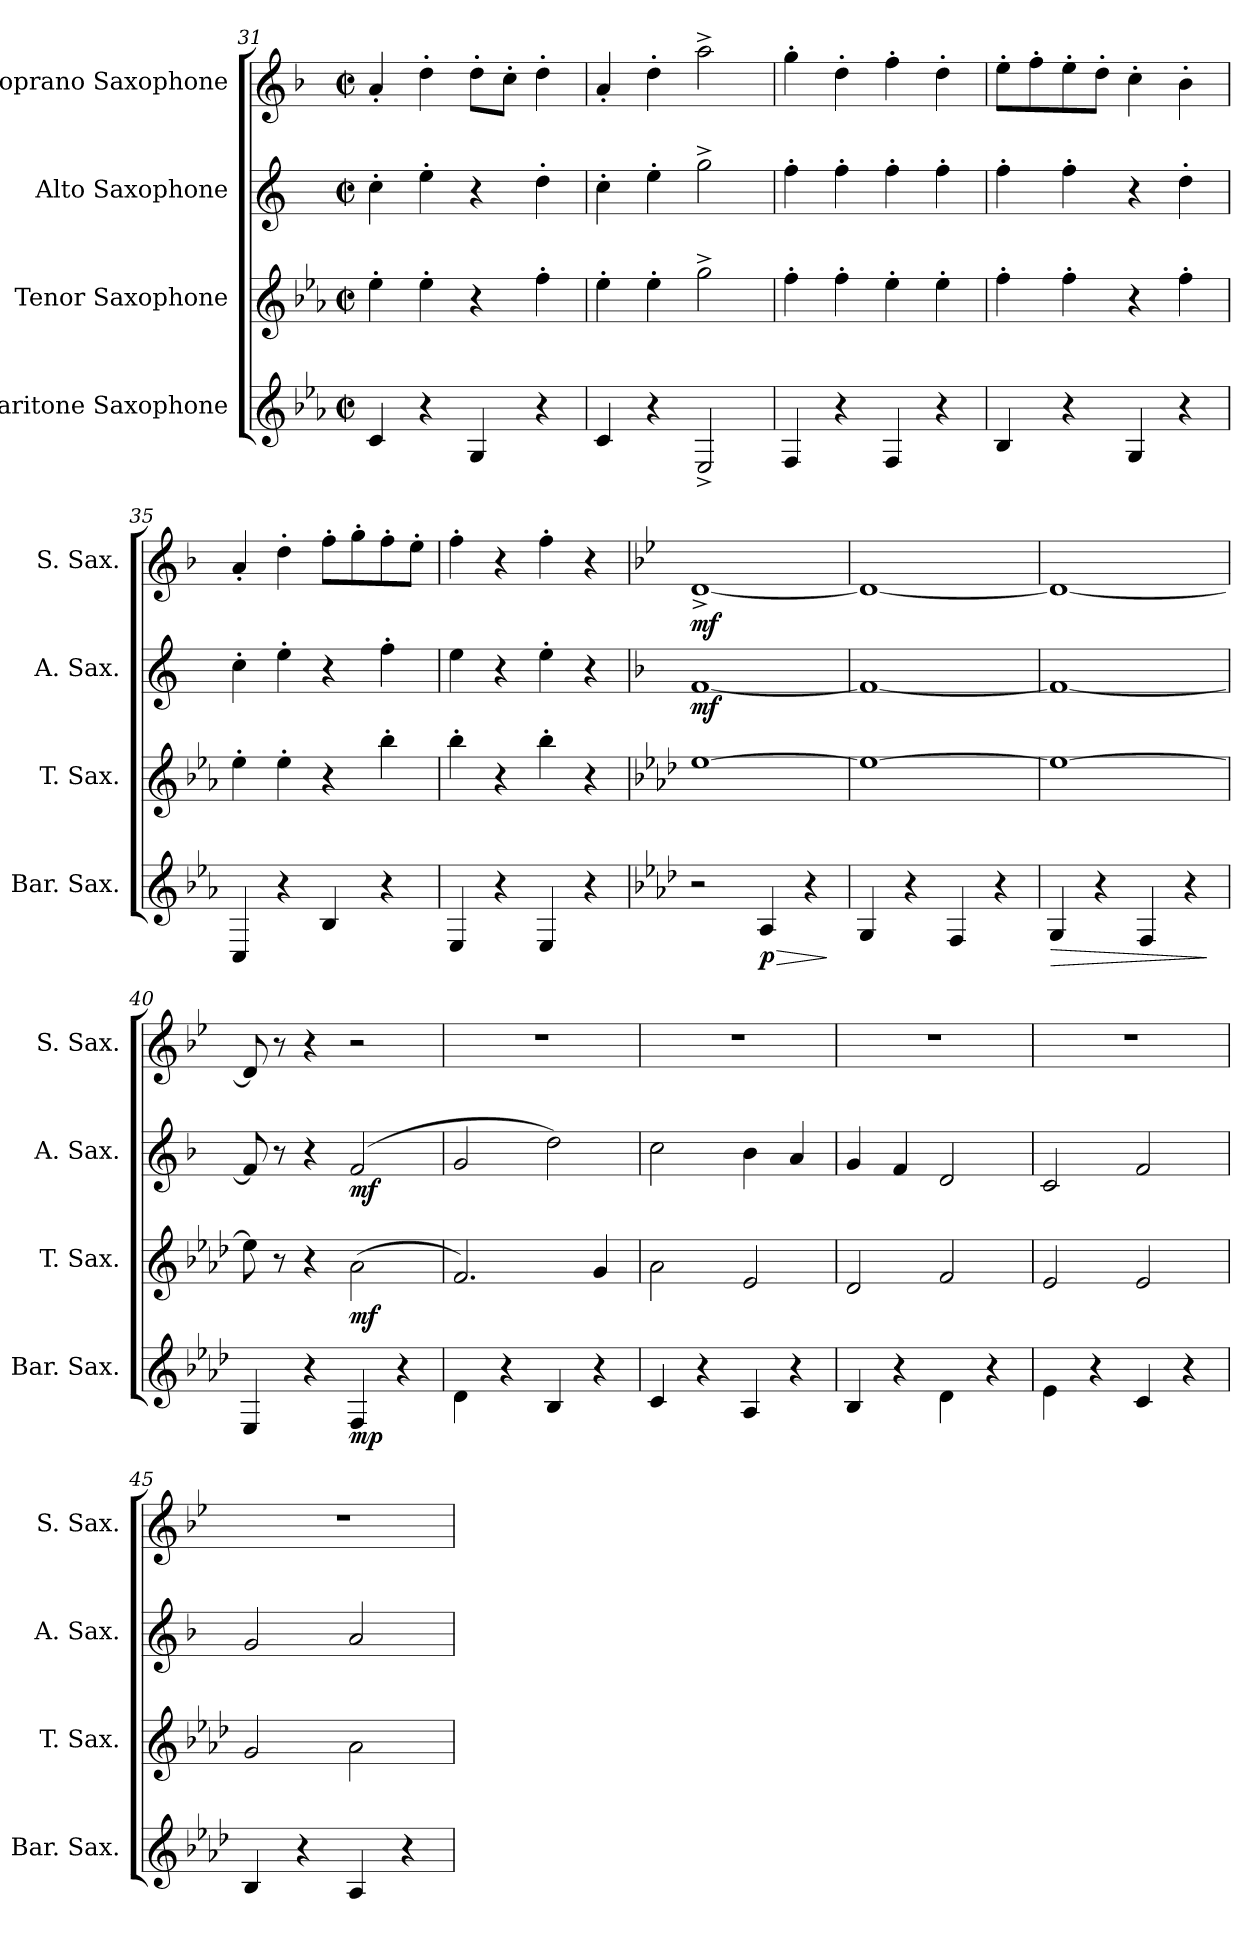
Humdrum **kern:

**kern	**dynam	**kern	**dynam	**kern	**dynam	**kern	**dynam
*part4	*part4	*part3	*part3	*part2	*part2	*part1	*part1
*staff4	*staff4	*staff3	*staff3	*staff2	*staff2	*staff1	*staff1
*I"Baritone Saxophone	*	*I"Tenor Saxophone	*	*I"Alto Saxophone	*	*I"Soprano Saxophone	*
*I'Bar. Sax.	*	*I'T. Sax.	*	*I'A. Sax.	*	*I'S. Sax.	*
*clefG2	*	*clefG2	*	*clefG2	*	*clefG2	*
*ITrd12c21	*	*ITrd8c14	*	*ITrd5c9	*	*ITrd1c2	*
*k[b-e-a-]	*	*k[b-e-a-]	*	*k[b-e-a-]	*	*k[b-e-a-]	*
*M2/2	*	*M2/2	*	*M2/2	*	*M2/2	*
*met(c|)	*	*met(c|)	*	*met(c|)	*	*met(c|)	*
=31	=31	=31	=31	=31	=31	=31	=31
4C/	.	4e-'\	.	4e-'\	.	4g'/	.
4r	.	4e-'\	.	4g'\	.	4cc'\	.
4GG/	.	4r	.	4r	.	8cc'\L	.
.	.	.	.	.	.	8b-'\J	.
4r	.	4f'\	.	4f'\	.	4cc'\	.
=32	=32	=32	=32	=32	=32	=32	=32
4C/	.	4e-'\	.	4e-'\	.	4g'/	.
4r	.	4e-'\	.	4g'\	.	4cc'\	.
2EE-^/	.	2g^\	.	2b-^\	.	2gg^\	.
=33	=33	=33	=33	=33	=33	=33	=33
4FF/	.	4f'\	.	4a-'\	.	4ff'\	.
4r	.	4f'\	.	4a-'\	.	4cc'\	.
4FF/	.	4e-'\	.	4a-'\	.	4ee-'\	.
4r	.	4e-'\	.	4a-'\	.	4cc'\	.
=34	=34	=34	=34	=34	=34	=34	=34
4BB-/	.	4f'\	.	4a-'\	.	8dd'\L	.
.	.	.	.	.	.	8ee-'\	.
4r	.	4f'\	.	4a-'\	.	8dd'\	.
.	.	.	.	.	.	8cc'\J	.
4GG/	.	4r	.	4r	.	4b-'\	.
4r	.	4f'\	.	4f'\	.	4a-'\	.
!!LO:PB:g=z
=35	=35	=35	=35	=35	=35	=35	=35
4CC/	.	4e-'\	.	4e-'\	.	4g'/	.
4r	.	4e-'\	.	4g'\	.	4cc'\	.
4BB-/	.	4r	.	4r	.	8ee-'\L	.
.	.	.	.	.	.	8ff'\	.
4r	.	4b-'\	.	4a-'\	.	8ee-'\	.
.	.	.	.	.	.	8dd'\J	.
=36	=36	=36	=36	=36	=36	=36	=36
4EE-/	.	4b-'\	.	4g\	.	4ee-'\	.
4r	.	4r	.	4r	.	4r	.
4EE-/	.	4b-'\	.	4g'\	.	4ee-'\	.
4r	.	4r	.	4r	.	4r	.
=37	=37	=37	=37	=37	=37	=37	=37
*k[b-e-a-d-]	*	*k[b-e-a-d-]	*	*k[b-e-a-d-]	*	*k[b-e-a-d-]	*
!	!	!	!	!	!LO:DY:b	!	!LO:DY:b
2r	.	[1e-	.	[1A-	mf	[1c^	mf
!	!LO:HP:b	!	!	!	!	!	!
!	!LO:DY:n=1:b	!	!	!	!	!	!
4AA-/	> p	.	.	.	.	.	.
4r	.	.	.	.	.	.	.
.	]	.	.	.	.	.	.
=38	=38	=38	=38	=38	=38	=38	=38
4GG/	.	1e-_	.	1A-_	.	1c_	.
4r	.	.	.	.	.	.	.
4FF/	.	.	.	.	.	.	.
4r	.	.	.	.	.	.	.
=39	=39	=39	=39	=39	=39	=39	=39
!	!LO:HP:b	!	!	!	!	!	!
4GG/	>	1e-_	.	1A-_	.	1c_	.
4r	.	.	.	.	.	.	.
4FF/	.	.	.	.	.	.	.
4r	.	.	.	.	.	.	.
.	]	.	.	.	.	.	.
=40	=40	=40	=40	=40	=40	=40	=40
4EE-/	.	8e-\]	.	8A-/]	.	8c/]	.
.	.	8r	.	8r	.	8r	.
4r	.	4r	.	4r	.	4r	.
!	!LO:DY:b	!	!LO:DY:b	!	!LO:DY:b	!	!
4FF/	mp	(2A-\	mf	(2A-/	mf	2r	.
4r	.	.	.	.	.	.	.
=41	=41	=41	=41	=41	=41	=41	=41
4D-\	.	2.F/)	.	2B-/	.	1r	.
4r	.	.	.	.	.	.	.
4BB-/	.	.	.	2f\)	.	.	.
4r	.	4G/	.	.	.	.	.
=42	=42	=42	=42	=42	=42	=42	=42
4C/	.	2A-\	.	2e-\	.	1r	.
4r	.	.	.	.	.	.	.
4AA-/	.	2E-/	.	4d-\	.	.	.
4r	.	.	.	4c/	.	.	.
!!LO:LB:g=z
=43	=43	=43	=43	=43	=43	=43	=43
4BB-/	.	2D-/	.	4B-/	.	1r	.
4r	.	.	.	4A-/	.	.	.
4D-\	.	2F/	.	2F/	.	.	.
4r	.	.	.	.	.	.	.
=44	=44	=44	=44	=44	=44	=44	=44
4E-\	.	2E-/	.	2E-/	.	1r	.
4r	.	.	.	.	.	.	.
4C/	.	2E-/	.	2A-/	.	.	.
4r	.	.	.	.	.	.	.
=45	=45	=45	=45	=45	=45	=45	=45
4BB-/	.	2G/	.	2B-/	.	1r	.
4r	.	.	.	.	.	.	.
4AA-/	.	2A-\	.	2c/	.	.	.
4r	.	.	.	.	.	.	.
=	=	=	=	=	=	=	=
*-	*-	*-	*-	*-	*-	*-	*-
